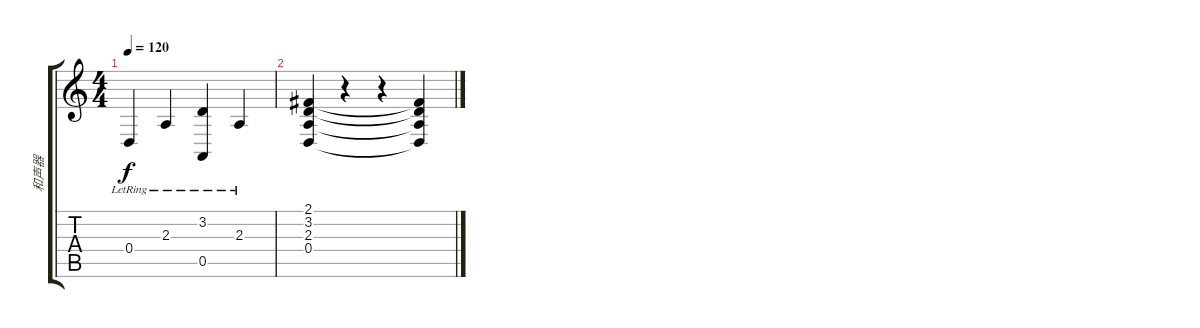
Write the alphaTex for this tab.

\track ("和声器" "和声器") {instrument electricpiano2}
\staff {score tabs}
\tuning (E4 B3 G3 D3 A2 E2) {hide}
\ts (4 4)
\tempo 120
\clef g2
\ks c
0.4{lr}.4{dy f} 2.3{lr}.4 (3.2{lr} 0.5{t}).4 2.3{lr}.4 |
(2.1 3.2 2.3 0.4).4 r.4 r.4 (2.1{t} 3.2{t} 2.3{t} 0.4{t}).4
